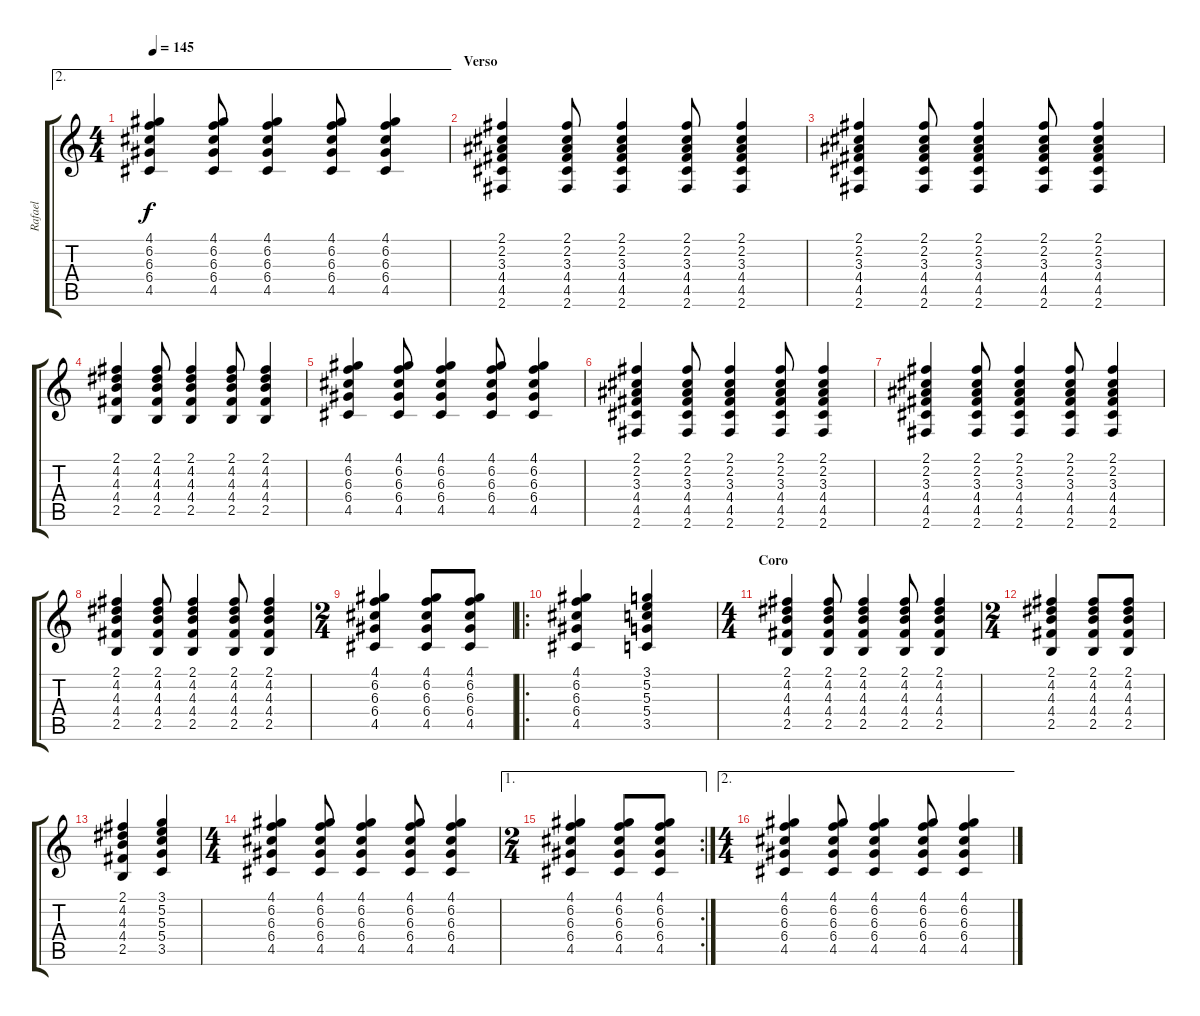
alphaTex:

\track ("Rafael" "Rafael") {instrument electricguitarmuted}
\staff {score tabs}
\tuning (E4 B3 G3 D3 A2 E2) {hide}
\ae 2
\ts (4 4)
\tempo 145
\clef g2
\ks c
(4.1 6.2 6.3 6.4 4.5).4{dy f} (4.1 6.2 6.3 6.4 4.5).8 (4.1 6.2 6.3 6.4 4.5).4 (4.1 6.2 6.3 6.4 4.5).8 (4.1 6.2 6.3 6.4 4.5).4 |
\section ("" "Verso")
(2.1 2.2 3.3 4.4 4.5 2.6).4{volume 11 instrument electricguitarmuted} (2.1 2.2 3.3 4.4 4.5 2.6).8 (2.1 2.2 3.3 4.4 4.5 2.6).4 (2.1 2.2 3.3 4.4 4.5 2.6).8 (2.1 2.2 3.3 4.4 4.5 2.6).4 |
(2.1 2.2 3.3 4.4 4.5 2.6).4{volume 11 instrument electricguitarmuted} (2.1 2.2 3.3 4.4 4.5 2.6).8 (2.1 2.2 3.3 4.4 4.5 2.6).4 (2.1 2.2 3.3 4.4 4.5 2.6).8 (2.1 2.2 3.3 4.4 4.5 2.6).4 |
(2.1 4.2 4.3 4.4 2.5).4 (2.1 4.2 4.3 4.4 2.5).8 (2.1 4.2 4.3 4.4 2.5).4 (2.1 4.2 4.3 4.4 2.5).8 (2.1 4.2 4.3 4.4 2.5).4 |
(4.1 6.2 6.3 6.4 4.5).4 (4.1 6.2 6.3 6.4 4.5).8 (4.1 6.2 6.3 6.4 4.5).4 (4.1 6.2 6.3 6.4 4.5).8 (4.1 6.2 6.3 6.4 4.5).4 |
(2.1 2.2 3.3 4.4 4.5 2.6).4{volume 11 instrument electricguitarmuted} (2.1 2.2 3.3 4.4 4.5 2.6).8 (2.1 2.2 3.3 4.4 4.5 2.6).4 (2.1 2.2 3.3 4.4 4.5 2.6).8 (2.1 2.2 3.3 4.4 4.5 2.6).4 |
(2.1 2.2 3.3 4.4 4.5 2.6).4{volume 11 instrument electricguitarmuted} (2.1 2.2 3.3 4.4 4.5 2.6).8 (2.1 2.2 3.3 4.4 4.5 2.6).4 (2.1 2.2 3.3 4.4 4.5 2.6).8 (2.1 2.2 3.3 4.4 4.5 2.6).4 |
(2.1 4.2 4.3 4.4 2.5).4 (2.1 4.2 4.3 4.4 2.5).8 (2.1 4.2 4.3 4.4 2.5).4 (2.1 4.2 4.3 4.4 2.5).8 (2.1 4.2 4.3 4.4 2.5).4 |
\ts (2 4)
(4.1 6.2 6.3 6.4 4.5).4 (4.1 6.2 6.3 6.4 4.5).8 (4.1 6.2 6.3 6.4 4.5).8 |
\ro
(4.1 6.2 6.3 6.4 4.5).4 (3.1 5.2 5.3 5.4 3.5).4 |
\ts (4 4)
\section ("" "Coro")
(2.1 4.2 4.3 4.4 2.5).4 (2.1 4.2 4.3 4.4 2.5).8 (2.1 4.2 4.3 4.4 2.5).4 (2.1 4.2 4.3 4.4 2.5).8 (2.1 4.2 4.3 4.4 2.5).4 |
\ts (2 4)
(2.1 4.2 4.3 4.4 2.5).4 (2.1 4.2 4.3 4.4 2.5).8 (2.1 4.2 4.3 4.4 2.5).8 |
(2.1 4.2 4.3 4.4 2.5).4 (3.1 5.2 5.3 5.4 3.5).4 |
\ts (4 4)
(4.1 6.2 6.3 6.4 4.5).4 (4.1 6.2 6.3 6.4 4.5).8 (4.1 6.2 6.3 6.4 4.5).4 (4.1 6.2 6.3 6.4 4.5).8 (4.1 6.2 6.3 6.4 4.5).4 |
\ae 1
\rc 2
\ts (2 4)
(4.1 6.2 6.3 6.4 4.5).4 (4.1 6.2 6.3 6.4 4.5).8 (4.1 6.2 6.3 6.4 4.5).8 |
\ae 2
\ts (4 4)
(4.1 6.2 6.3 6.4 4.5).4 (4.1 6.2 6.3 6.4 4.5).8 (4.1 6.2 6.3 6.4 4.5).4 (4.1 6.2 6.3 6.4 4.5).8 (4.1 6.2 6.3 6.4 4.5).4
